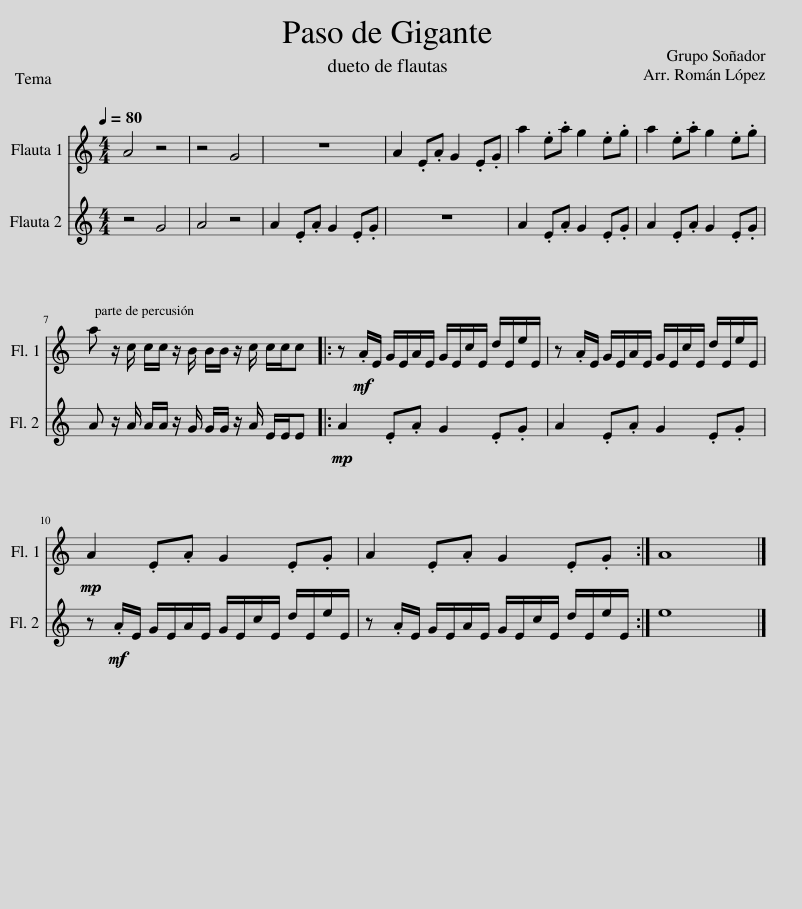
X:1
%%score 1 2
L:1/8
Q:1/4=80
M:4/4
I:linebreak $
K:C
V:1 treble
V:2 treble
V:1
 A4 z4 | z4 G4 | z8 | A2 .E.A G2 .E.G | a2 .e.a g2 .e.g | %5
 a2 .e.a g2 .e.g |$ a z/ c/ c/c/ z/ B/ B/B/ z/ c/ c/c/c |: z!mf! .A/E/ G/E/A/E/ G/E/c/E/ d/E/e/E/ | z .A/E/ G/E/A/E/ G/E/c/E/ d/E/e/E/ |$!mp! A2 .E.A G2 .E.G | %10
 A2 .E.A G2 .E.G :| A8 |] %12
V:2
 z4 G4 | A4 z4 | A2 .E.A G2 .E.G | z8 | A2 .E.A G2 .E.G | %5
 A2 .E.A G2 .E.G |$ A z/ A/ A/A/ z/ G/ G/G/ z/ A/ E/E/E |:!mp! A2 .E.A G2 .E.G | A2 .E.A G2 .E.G |$ z!mf! .A/E/ G/E/A/E/ G/E/c/E/ d/E/e/E/ | %10
 z .A/E/ G/E/A/E/ G/E/c/E/ d/E/e/E/ :| e8 |] %12
